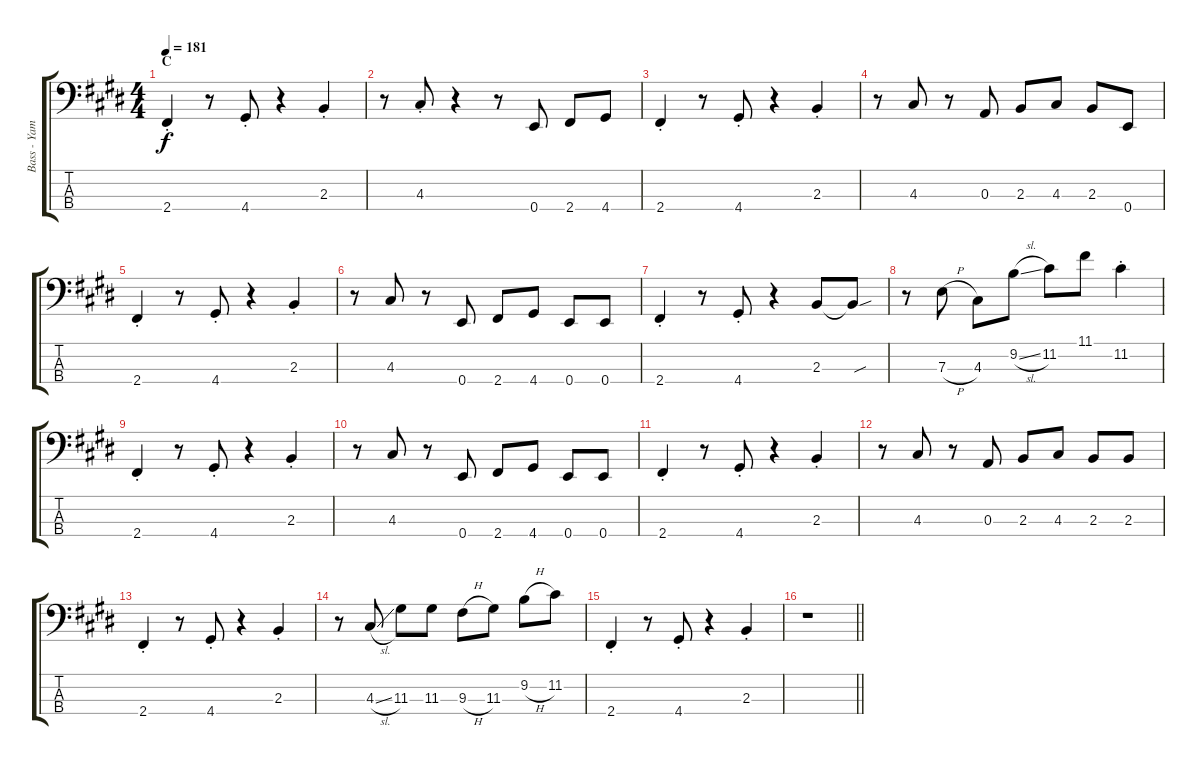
\track ("Bass - Yamada" "Bass - Yam") {instrument electricbasspick}
\staff {score tabs}
\tuning (G2 D2 A1 E1) {hide}
\ts (4 4)
\section ("" "C")
\tempo 181
\clef f4
\ks e
2.4{st}.4{dy f} r.8 4.4{st}.8 r.4 2.3{st}.4 |
r.8 4.3{st}.8 r.4 r.8 0.4.8 2.4.8 4.4.8 |
2.4{st}.4 r.8 4.4{st}.8 r.4 2.3{st}.4 |
r.8 4.3.8 r.8 0.3.8 2.3.8 4.3.8 2.3.8 0.4.8 |
2.4{st}.4 r.8 4.4{st}.8 r.4 2.3{st}.4 |
r.8 4.3.8 r.8 0.4.8 2.4.8 4.4.8 0.4.8 0.4.8 |
2.4{st}.4 r.8 4.4{st}.8 r.4 2.3.8 2.3{sou t}.8 |
r.8 7.3{h}.8 4.3.8 9.2{sl}.8 11.2.8 11.1.8 11.2{st}.4 |
2.4{st}.4 r.8 4.4{st}.8 r.4 2.3{st}.4 |
r.8 4.3.8 r.8 0.4.8 2.4.8 4.4.8 0.4.8 0.4.8 |
2.4{st}.4 r.8 4.4{st}.8 r.4 2.3{st}.4 |
r.8 4.3.8 r.8 0.3.8 2.3.8 4.3.8 2.3.8 2.3.8 |
2.4{st}.4 r.8 4.4{st}.8 r.4 2.3{st}.4 |
r.8 4.3{sl}.8 11.3.8 11.3.8 9.3{h}.8 11.3.8 9.2{h}.8 11.2.8 |
2.4{st}.4 r.8 4.4{st}.8 r.4 2.3{st}.4 |
\barLineRight lightlight
r.1
